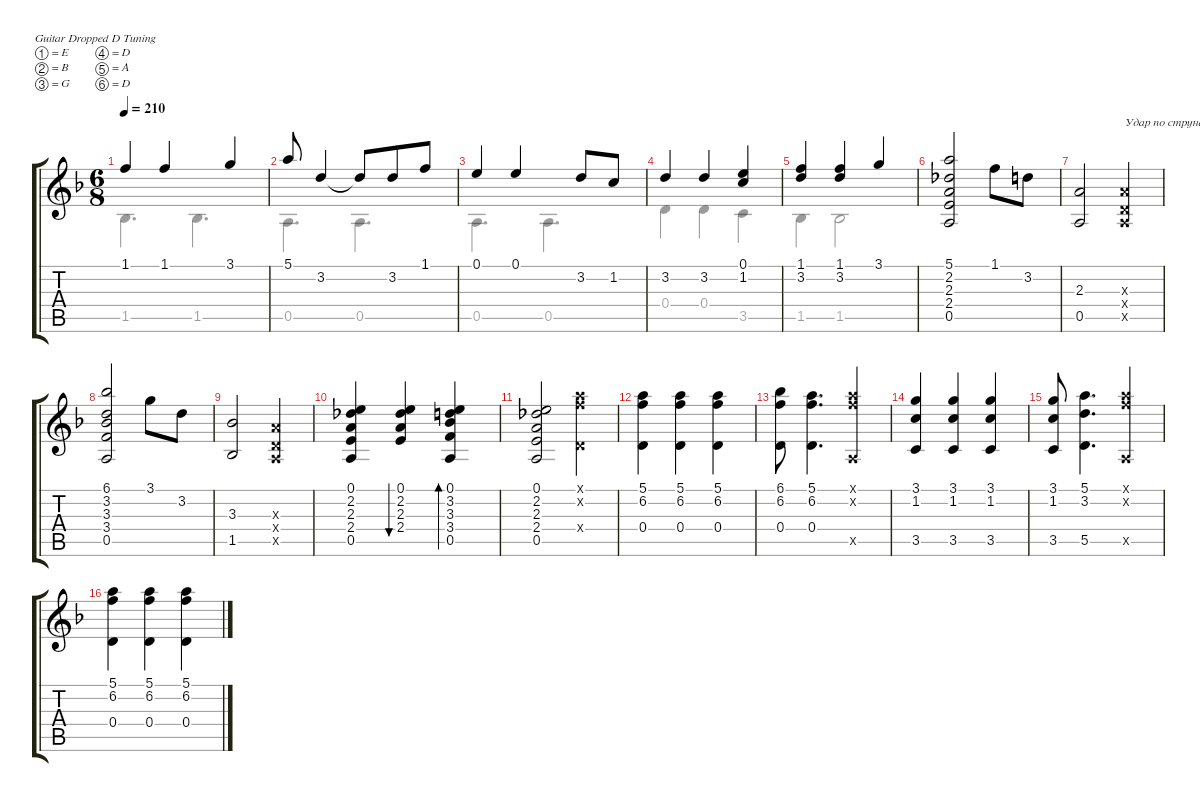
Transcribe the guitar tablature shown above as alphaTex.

\defaultSystemsLayout 4
\hideDynamics
\bracketExtendMode groupsimilarinstruments
\singleTrackTrackNamePolicy hidden
\multiTrackTrackNamePolicy hidden
\firstSystemTrackNameOrientation horizontal
\otherSystemsTrackNameOrientation horizontal
\track ("Steel Guitar" "S-Gt") {instrument acousticguitarsteel}
\staff {score tabs}
\tuning (E4 B3 G3 D3 A2 D2)
\voice
\ts (6 8)
\tempo 210
\clef g2
\scale
0.257669
\ks dminor
1.1.4{dy mf} 1.1.4 3.1.4 |
\scale
0.269939 5.1.8 3.2.4 3.2{t}.8 3.2.8 1.1.8 |
\scale
0.269939 0.1.4 0.1.4 3.2.8 1.2.8 |
\scale
0.202454 3.2.4 3.2.4 (1.2 0.1).4 |
\scale
0.269755 (3.2 1.1).4 (1.1 3.2).4 3.1.4 |
\scale
0.256131 (0.5 2.4 2.3 2.2 5.1).2 1.1.8 3.2.8 |
\scale
0.223433 (0.5 2.3).2 (0.5{x} 0.4{x} 2.3{x}).4{txt "Удар по струнам правой рукой"} |
\scale
0.250681 (0.5 3.4 3.3 3.2 6.1).2 3.1.8 3.2.8 |
\scale
0.226519 (1.5 3.3).2 (0.5{x} 0.4{x} 2.3{x}).4 |
\scale
0.276243 (0.5 2.4 2.3 2.2 0.1).4 (2.4 2.3 2.2 0.1).4{bu 36} (0.5 3.4 3.3 3.2 0.1).4{bd 36} |
\scale
0.232044 (0.5 2.4 2.3 2.2 0.1).2 (0.4{x} 6.2{x} 5.1{x}).4 |
\scale
0.265193 (0.4 6.2 5.1).4 (0.4 6.2 5.1).4 (0.4 6.2 5.1).4 |
\scale
0.248691 (0.4 6.2 6.1).8 (0.4 6.2 5.1).4{d} (6.2{x} 5.1{x} 0.5{x}).4 |
\scale
0.251309 (3.5 1.2 3.1).4 (3.5 1.2 3.1).4 (3.5 1.2 3.1).4 |
\scale
0.248691 (3.5 1.2 3.1).8 (5.5 3.2 5.1).4{d} (6.2{x} 5.1{x} 0.5{x}).4 |
\scale
0.251309 (0.4 6.2 5.1).4 (0.4 6.2 5.1).4 (0.4 6.2 5.1).4
\voice
\clef g2
\ottava regular
\simile none
\scale
0.257669
\ks dminor
1.5.4{d dy mf} 1.5.4{d} |
\scale
0.269939 0.5.4{d} 0.5.4{d} |
\scale
0.269939 0.5.4{d} 0.5.4{d} |
\scale
0.202454 0.4.4 0.4.4 3.5.4 |
\scale
0.269755 1.5.4 1.5.2 |
\scale
0.256131 |
\scale
0.223433 |
\scale
0.250681 |
\scale
0.226519 |
\scale
0.276243 |
\scale
0.232044 |
\scale
0.265193 |
\scale
0.248691 |
\scale
0.251309 |
\scale
0.248691 |
\scale
0.251309
